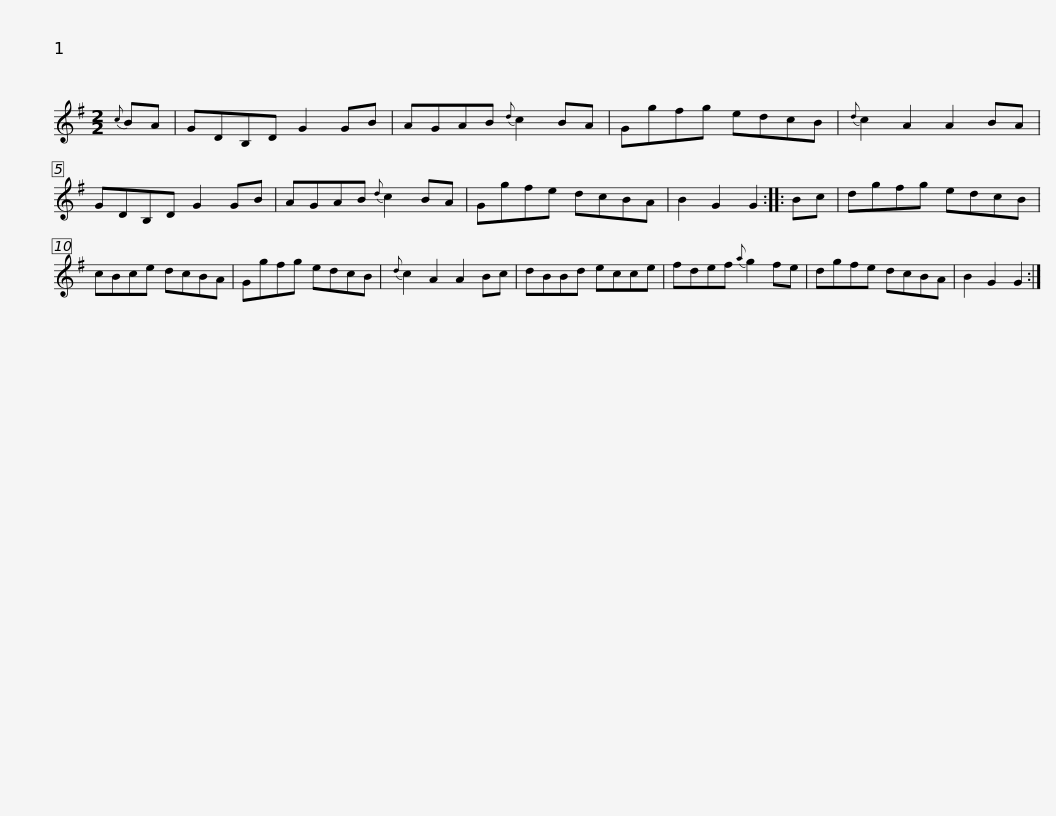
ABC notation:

X:1
L:1/8
M:2/2
I:linebreak $
K:G
V:1 treble
V:1
{c} BA | GDB,D G2 GB | AGAB{d} c2 BA | Ggfg edcB |{d} c2 A2 A2 BA | %5
 GDB,D G2 GB |$ AGAB{d} c2 BA | Ggfe dcBA | B2 G2 G2 :: Bc | %10
 dgfg edcB | cBce dcBA |$ Ggfg edcB |{d} c2 A2 A2 Bc | dBBd ecce | %15
 fdef{a} g2 fe | dgfe dcBA | B2 G2 G2 :| %18
